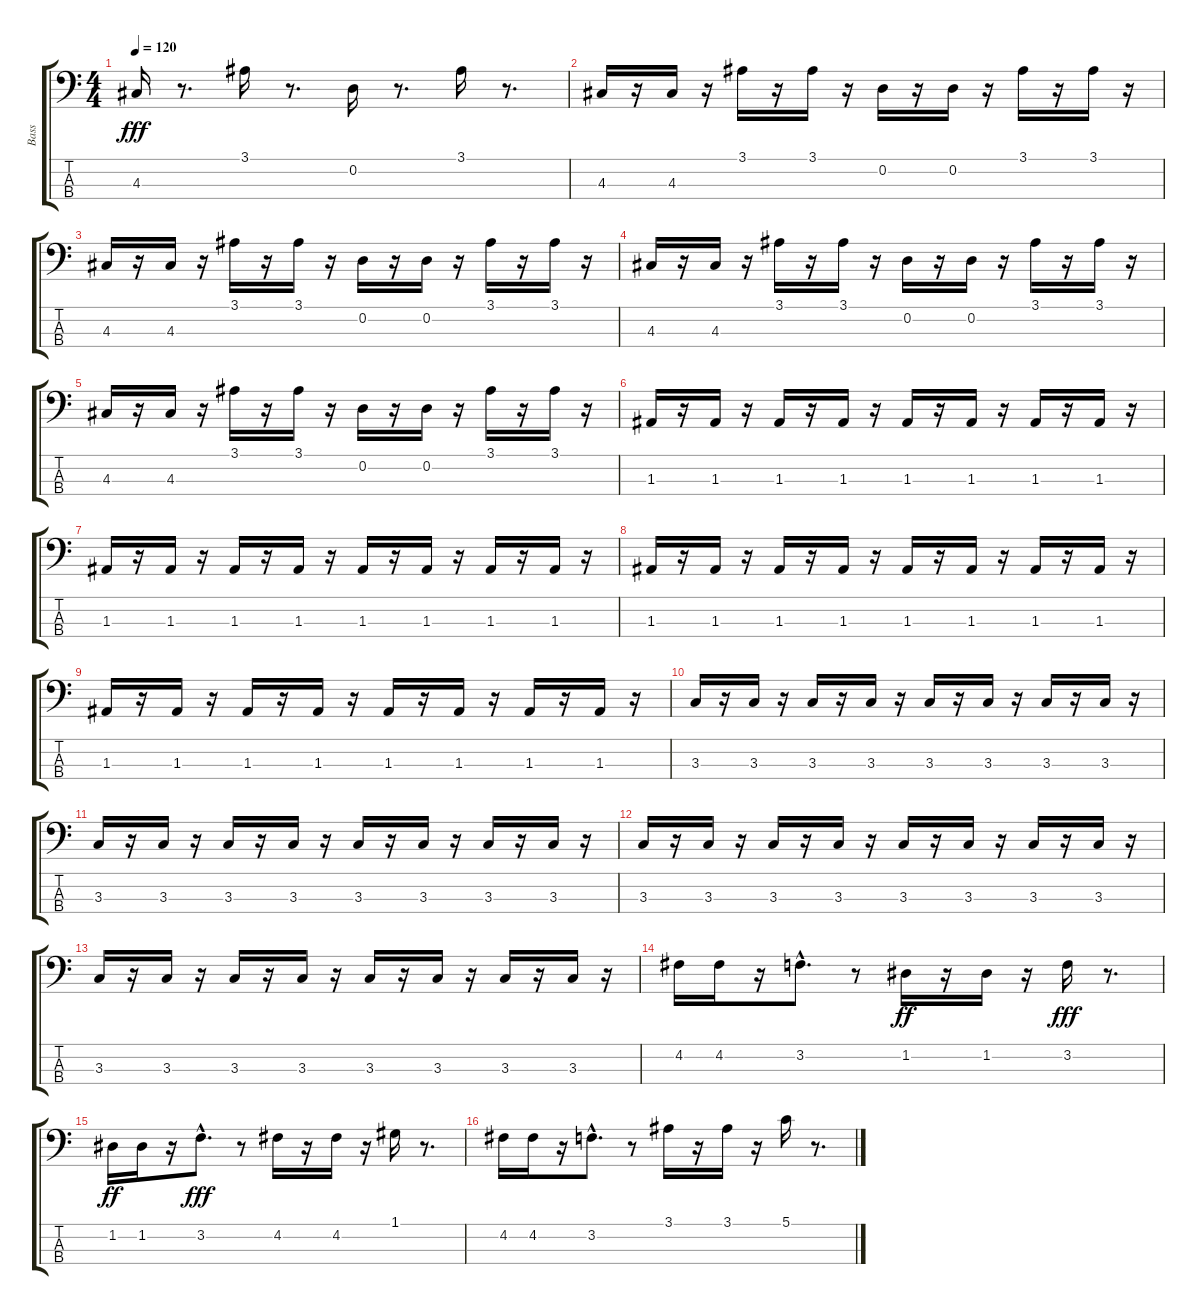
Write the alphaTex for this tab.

\track ("Bass" "Bass") {instrument electricbassfinger}
\staff {score tabs}
\tuning (G2 D2 A1 E1) {hide}
\ts (4 4)
\tempo 120
\clef f4
\ks c
4.3.16{dy fff} r.8{d} 3.1.16 r.8{d} 0.2.16 r.8{d} 3.1.16 r.8{d} |
4.3.16 r.16 4.3.16 r.16 3.1.16 r.16 3.1.16 r.16 0.2.16 r.16 0.2.16 r.16 3.1.16 r.16 3.1.16 r.16 |
4.3.16 r.16 4.3.16 r.16 3.1.16 r.16 3.1.16 r.16 0.2.16 r.16 0.2.16 r.16 3.1.16 r.16 3.1.16 r.16 |
4.3.16 r.16 4.3.16 r.16 3.1.16 r.16 3.1.16 r.16 0.2.16 r.16 0.2.16 r.16 3.1.16 r.16 3.1.16 r.16 |
4.3.16 r.16 4.3.16 r.16 3.1.16 r.16 3.1.16 r.16 0.2.16 r.16 0.2.16 r.16 3.1.16 r.16 3.1.16 r.16 |
1.3.16 r.16 1.3.16 r.16 1.3.16 r.16 1.3.16 r.16 1.3.16 r.16 1.3.16 r.16 1.3.16 r.16 1.3.16 r.16 |
1.3.16 r.16 1.3.16 r.16 1.3.16 r.16 1.3.16 r.16 1.3.16 r.16 1.3.16 r.16 1.3.16 r.16 1.3.16 r.16 |
1.3.16 r.16 1.3.16 r.16 1.3.16 r.16 1.3.16 r.16 1.3.16 r.16 1.3.16 r.16 1.3.16 r.16 1.3.16 r.16 |
1.3.16 r.16 1.3.16 r.16 1.3.16 r.16 1.3.16 r.16 1.3.16 r.16 1.3.16 r.16 1.3.16 r.16 1.3.16 r.16 |
3.3.16 r.16 3.3.16 r.16 3.3.16 r.16 3.3.16 r.16 3.3.16 r.16 3.3.16 r.16 3.3.16 r.16 3.3.16 r.16 |
3.3.16 r.16 3.3.16 r.16 3.3.16 r.16 3.3.16 r.16 3.3.16 r.16 3.3.16 r.16 3.3.16 r.16 3.3.16 r.16 |
3.3.16 r.16 3.3.16 r.16 3.3.16 r.16 3.3.16 r.16 3.3.16 r.16 3.3.16 r.16 3.3.16 r.16 3.3.16 r.16 |
3.3.16 r.16 3.3.16 r.16 3.3.16 r.16 3.3.16 r.16 3.3.16 r.16 3.3.16 r.16 3.3.16 r.16 3.3.16 r.16 |
4.2.16 4.2.16 r.16 3.2{hac}.8{d} r.8 1.2.16{dy ff} r.16 1.2.16 r.16 3.2.16{dy fff} r.8{d} |
1.2.16{dy ff} 1.2.16 r.16 3.2{hac}.8{d dy fff} r.8 4.2.16 r.16 4.2.16 r.16 1.1.16 r.8{d} |
4.2.16 4.2.16 r.16 3.2{hac}.8{d} r.8 3.1.16 r.16 3.1.16 r.16 5.1.16 r.8{d}
